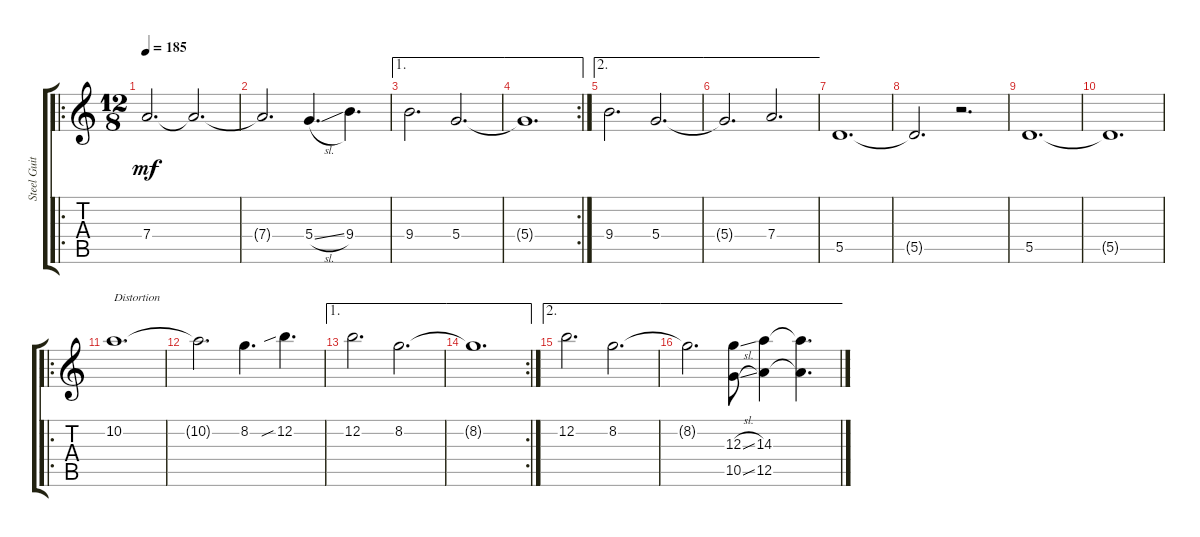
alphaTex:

\track ("Steel Guitar" "Steel Guit") {instrument acousticguitarsteel}
\staff {score tabs}
\tuning (E4 B3 G3 D3 A2 D2) {hide}
\ro
\ts (12 8)
\tempo 185
\clef g2
\ks c
7.4.2{d dy mf} 7.4{t}.2{d} |
7.4{t}.2{d} 5.4{sl}.4{d} 9.4.4{d} |
\ae 1
9.4.2{d} 5.4.2{d} |
\ae 1
\rc 2
5.4{t}.1{d} |
\ae 2
9.4.2{d} 5.4.2{d} |
\ae 2
5.4{t}.2{d} 7.4.2{d} |
5.5.1{d} |
5.5{t}.2{d} r.2{d} |
5.5.1{d} |
5.5{t}.1{d} |
\ro
10.2.1{d txt "Distortion"} |
10.2{t}.2{d} 8.2.4{d} 12.2{sib}.4{d} |
\ae 1
12.2.2{d} 8.2.2{d} |
\ae 1
\rc 2
8.2{t}.1{d} |
\ae 2
12.2.2{d} 8.2.2{d} |
\ae 2
8.2{t}.2{d} (12.3{sl} 10.5{sl}).8 (14.3 12.5).4 (14.3{t} 12.5{t}).4{d}
